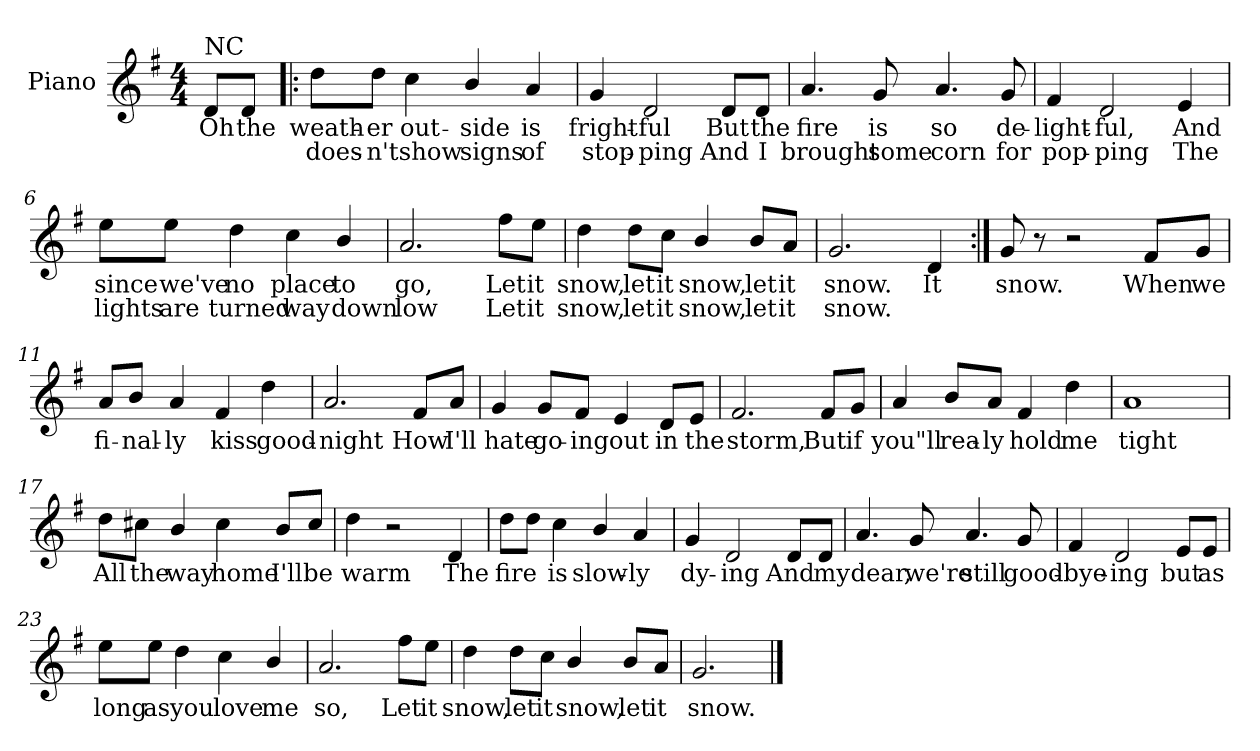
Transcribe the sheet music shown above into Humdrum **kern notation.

**kern	**text	**text
*part1	*part1	*part1
*staff1	*staff1	*staff1
*I"Piano	*	*
*I'Pno	*	*
*clefG2	*	*
*k[f#]	*	*
*G:	*	*
*M4/4	*	*
=1	=1	=1
!LO:TX:a:t=NC	!	!
8d/L	Oh	.
8d/J	the	.
=2!|:	=2!|:	=2!|:
8dd\L	weath-	does-
8dd\J	-er	-n't
4cc\	out-	show
4b/	-side	signs
4a/	is	of
=3	=3	=3
4g/	fright-	stop-
2d/	-ful	ping
8d/L	But	And
8d/J	the	I
!!LO:LB:g=z
=4	=4	=4
4.a/	fire	brought
8g/	is	some
4.a/	so	corn
8g/	de-	for
=5	=5	=5
4f#/	-light-	pop-
2d/	-ful,	ping
4e/	And	The
=6	=6	=6
8ee\L	since	lights
8ee\J	we've	are
4dd\	no	turned
4cc\	place	way
4b/	to	down
!!LO:LB:g=z
=7	=7	=7
2.a/	go,	low
8ff#\L	Let	Let
8ee\J	it	it
=8	=8	=8
4dd\	snow,	snow,
8dd\L	let	let
8cc\J	it	it
4b/	snow,	snow,
8b/L	let	let
8a/J	it	it
=9	=9	=9
2.g/	snow.	snow.
4d/	It	.
=10:|!	=10:|!	=10:|!
8g/	snow.	.
8r	.	.
2r	.	.
8f#/L	When	.
8g/J	we	.
!!LO:LB:g=z
=11	=11	=11
8a/L	fi-	.
8b/J	-nal-	.
4a/	-ly	.
4f#/	kiss	.
4dd\	good-	.
=12	=12	=12
2.a/	-night	.
8f#/L	How	.
8a/J	I'll	.
=13	=13	=13
4g/	hate	.
8g/L	go-	.
8f#/J	-ing	.
4e/	out	.
8d/L	in	.
8e/J	the	.
=14	=14	=14
2.f#/	storm,	.
8f#/L	But	.
8g/J	if	.
!!LO:LB:g=z
=15	=15	=15
4a/	you"ll	.
8b/L	rea-	.
8a/J	-ly	.
4f#/	hold	.
4dd\	me	.
=16	=16	=16
1a	tight	.
=17	=17	=17
8dd\L	All	.
8cc#X\J	the	.
4b/	way	.
4cc#\	home	.
8b/L	I'll	.
8cc#/J	be	.
=18	=18	=18
4dd\	warm	.
2r	.	.
4d/	The	.
!!LO:LB:g=z
=19	=19	=19
8dd\L	-fire	.
8dd\J	.	.
4cc\	is	.
4b/	slow-	.
4a/	-ly	.
=20	=20	=20
4g/	dy-	.
2d/	-ing	.
8d/L	And	.
8d/J	my	.
=21	=21	=21
4.a/	dear,	.
8g/	we're	.
4.a/	still	.
8g/	good-	.
=22	=22	=22
4f#/	-bye-	.
2d/	-ing	.
8e/L	but	.
8e/J	as	.
!!LO:LB:g=z
=23	=23	=23
8ee\L	long	.
8ee\J	as	.
4dd\	you	.
4cc\	love	.
4b/	me	.
=24	=24	=24
2.a/	so,	.
8ff#\L	Let	.
8ee\J	it	.
=25	=25	=25
4dd\	snow,	.
8dd\L	let	.
8cc\J	it	.
4b/	snow,	.
8b/L	let	.
8a/J	it	.
=26	=26	=26
2.g/	snow.	.
==	==	==
*-	*-	*-
